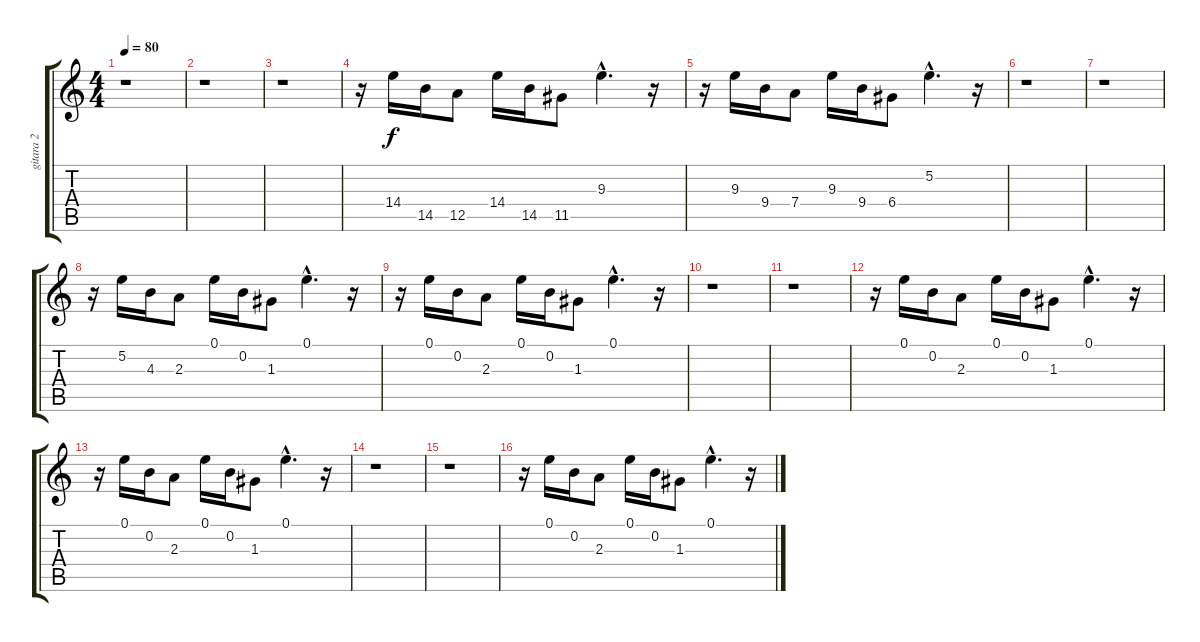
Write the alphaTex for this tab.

\track ("gitara 2" "gitara 2") {instrument electricguitarjazz}
\staff {score tabs}
\tuning (E4 B3 G3 D3 A2 E2) {hide}
\ts (4 4)
\tempo 80
\clef g2
\ks c
r.1{dy f} |
r.1 |
r.1 |
r.16 14.4.16 14.5.16 12.5.8 14.4.16 14.5.16 11.5.8 9.3{hac}.4{d} r.16 |
r.16 9.3.16 9.4.16 7.4.8 9.3.16 9.4.16 6.4.8 5.2{hac}.4{d} r.16 |
r.1 |
r.1 |
r.16 5.2.16 4.3.16 2.3.8 0.1.16 0.2.16 1.3.8 0.1{hac}.4{d} r.16 |
r.16 0.1.16 0.2.16 2.3.8 0.1.16 0.2.16 1.3.8 0.1{hac}.4{d} r.16 |
r.1 |
r.1 |
r.16 0.1.16 0.2.16 2.3.8 0.1.16 0.2.16 1.3.8 0.1{hac}.4{d} r.16 |
r.16 0.1.16 0.2.16 2.3.8 0.1.16 0.2.16 1.3.8 0.1{hac}.4{d} r.16 |
r.1 |
r.1 |
r.16 0.1.16 0.2.16 2.3.8 0.1.16 0.2.16 1.3.8 0.1{hac}.4{d} r.16
